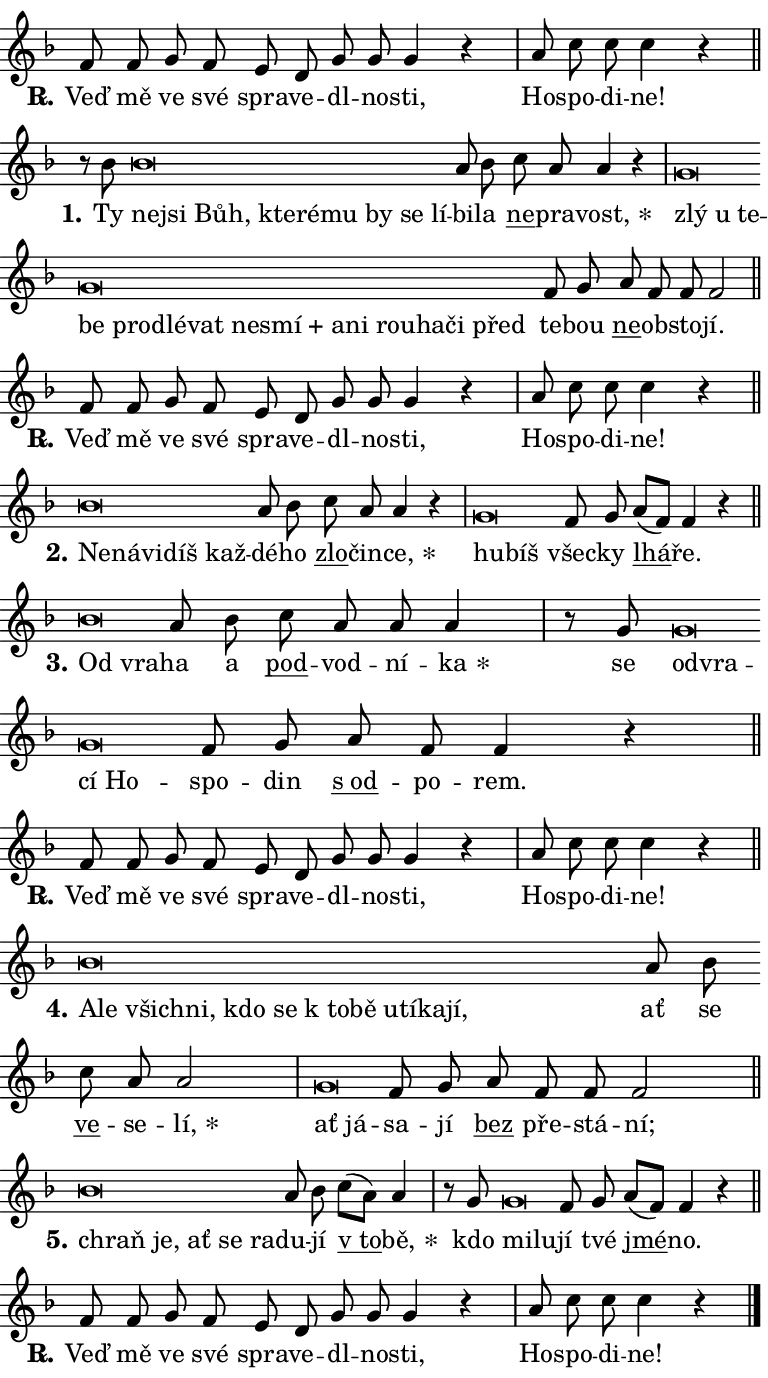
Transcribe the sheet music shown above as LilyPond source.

\version "2.24.0"
\header { tagline = "" }
\paper {
  indent = 0\cm
  top-margin = 0\cm
  right-margin = 0.13\cm % to fit lyric hyphens
  bottom-margin = 0\cm
  left-margin = 0\cm
  paper-width = 13\cm
  page-breaking = #ly:one-page-breaking
  system-system-spacing.basic-distance = #11
  score-system-spacing.basic-distance = #11
  ragged-last = ##f
}


%% Author: Thomas Morley
%% https://lists.gnu.org/archive/html/lilypond-user/2020-05/msg00002.html
#(define (line-position grob)
"Returns position of @var[grob} in current system:
   @code{'start}, if at first time-step
   @code{'end}, if at last time-step
   @code{'middle} otherwise
"
  (let* ((col (ly:item-get-column grob))
         (ln (ly:grob-object col 'left-neighbor))
         (rn (ly:grob-object col 'right-neighbor))
         (col-to-check-left (if (ly:grob? ln) ln col))
         (col-to-check-right (if (ly:grob? rn) rn col))
         (break-dir-left
           (and
             (ly:grob-property col-to-check-left 'non-musical #f)
             (ly:item-break-dir col-to-check-left)))
         (break-dir-right
           (and
             (ly:grob-property col-to-check-right 'non-musical #f)
             (ly:item-break-dir col-to-check-right))))
        (cond ((eqv? 1 break-dir-left) 'start)
              ((eqv? -1 break-dir-right) 'end)
              (else 'middle))))

#(define (tranparent-at-line-position vctor)
  (lambda (grob)
  "Relying on @code{line-position} select the relevant enry from @var{vctor}.
Used to determine transparency,"
    (case (line-position grob)
      ((end) (not (vector-ref vctor 0)))
      ((middle) (not (vector-ref vctor 1)))
      ((start) (not (vector-ref vctor 2))))))

noteHeadBreakVisibility =
#(define-music-function (break-visibility)(vector?)
"Makes @code{NoteHead}s transparent relying on @var{break-visibility}"
#{
  \override NoteHead.transparent =
    #(tranparent-at-line-position break-visibility)
#})

#(define delete-ledgers-for-transparent-note-heads
  (lambda (grob)
    "Reads whether a @code{NoteHead} is transparent.
If so this @code{NoteHead} is removed from @code{'note-heads} from
@var{grob}, which is supposed to be @code{LedgerLineSpanner}.
As a result ledgers are not printed for this @code{NoteHead}"
    (let* ((nhds-array (ly:grob-object grob 'note-heads))
           (nhds-list
             (if (ly:grob-array? nhds-array)
                 (ly:grob-array->list nhds-array)
                 '()))
           ;; Relies on the transparent-property being done before
           ;; Staff.LedgerLineSpanner.after-line-breaking is executed.
           ;; This is fragile ...
           (to-keep
             (remove
               (lambda (nhd)
                 (ly:grob-property nhd 'transparent #f))
               nhds-list)))
      ;; TODO find a better method to iterate over grob-arrays, similiar
      ;; to filter/remove etc for lists
      ;; For now rebuilt from scratch
      (set! (ly:grob-object grob 'note-heads)  '())
      (for-each
        (lambda (nhd)
          (ly:pointer-group-interface::add-grob grob 'note-heads nhd))
        to-keep))))

squashNotes = {
  \override NoteHead.X-extent = #'(-0.2 . 0.2)
  \override NoteHead.Y-extent = #'(-0.75 . 0)
  \override NoteHead.stencil =
    #(lambda (grob)
       (let ((pos (ly:grob-property grob 'staff-position)))
         (begin
           (if (< pos -7) (display "ERROR: Lower brevis then expected\n") (display ""))
           (if (<= pos -6) ly:text-interface::print ly:note-head::print))))
}
unSquashNotes = {
  \revert NoteHead.X-extent
  \revert NoteHead.Y-extent
  \revert NoteHead.stencil
}

hideNotes = \noteHeadBreakVisibility #begin-of-line-visible
unHideNotes = \noteHeadBreakVisibility #all-visible

% work-around for resetting accidentals
% https://lilypond.org/doc/v2.23/Documentation/notation/displaying-rhythms#unmetered-music
cadenzaMeasure = {
  \cadenzaOff
  \partial 1024 s1024
  \cadenzaOn
}

#(define-markup-command (accent layout props text) (markup?)
  "Underline accented syllable"
  (interpret-markup layout props
    #{\markup \override #'(offset . 4.3) \underline { #text }#}))

responsum = \markup \concat {
  "R" \hspace #-1.05 \path #0.1 #'((moveto 0 0.07) (lineto 0.9 0.8)) \hspace #0.05 "."
}

spaceSize = #0.6828661417322834 % exact space size for TeX Gyre Schola

\layout {
  \context {
    \Staff
    \remove "Time_signature_engraver"
    \override LedgerLineSpanner.after-line-breaking = #delete-ledgers-for-transparent-note-heads
  }
  \context {
    \Lyrics {
      \override LyricSpace.minimum-distance = \spaceSize
      \override LyricText.font-name = #"TeX Gyre Schola"
      \override LyricText.font-size = 1
      \override StanzaNumber.font-name = #"TeX Gyre Schola Bold"
      \override StanzaNumber.font-size = 1
    }
  }
  \context {
    \Score 
    \override NoteHead.text =
      #(lambda (grob) 
        (let ((pos (ly:grob-property grob 'staff-position)))
          #{\markup {
            \combine
              \halign #-0.55 \raise #(if (= pos -6) 0 0.5) \override #'(thickness . 2) \draw-line #'(3.2 . 0)
              \musicglyph "noteheads.sM1"
          }#}))
  }
}

% magnetic-lyrics.ily
%
%   written by
%     Jean Abou Samra <jean@abou-samra.fr>
%     Werner Lemberg <wl@gnu.org>
%
%   adapted by
%     Jiri Hon <jiri.hon@gmail.com>
%
% Version 2022-Apr-15

% https://www.mail-archive.com/lilypond-user@gnu.org/msg149350.html

#(define (Left_hyphen_pointer_engraver context)
   "Collect syllable-hyphen-syllable occurrences in lyrics and store
them in properties.  This engraver only looks to the left.  For
example, if the lyrics input is @code{foo -- bar}, it does the
following.

@itemize @bullet
@item
Set the @code{text} property of the @code{LyricHyphen} grob between
@q{foo} and @q{bar} to @code{foo}.

@item
Set the @code{left-hyphen} property of the @code{LyricText} grob with
text @q{foo} to the @code{LyricHyphen} grob between @q{foo} and
@q{bar}.
@end itemize

Use this auxiliary engraver in combination with the
@code{lyric-@/text::@/apply-@/magnetic-@/offset!} hook."
   (let ((hyphen #f)
         (text #f))
     (make-engraver
      (acknowledgers
       ((lyric-syllable-interface engraver grob source-engraver)
        (set! text grob)))
      (end-acknowledgers
       ((lyric-hyphen-interface engraver grob source-engraver)
        ;(when (not (grob::has-interface grob 'lyric-space-interface))
          (set! hyphen grob)));)
      ((stop-translation-timestep engraver)
       (when (and text hyphen)
         (ly:grob-set-object! text 'left-hyphen hyphen))
       (set! text #f)
       (set! hyphen #f)))))

#(define (lyric-text::apply-magnetic-offset! grob)
   "If the space between two syllables is less than the value in
property @code{LyricText@/.details@/.squash-threshold}, move the right
syllable to the left so that it gets concatenated with the left
syllable.

Use this function as a hook for
@code{LyricText@/.after-@/line-@/breaking} if the
@code{Left_@/hyphen_@/pointer_@/engraver} is active."
   (let ((hyphen (ly:grob-object grob 'left-hyphen #f)))
     (when hyphen
       (let ((left-text (ly:spanner-bound hyphen LEFT)))
         (when (grob::has-interface left-text 'lyric-syllable-interface)
           (let* ((common (ly:grob-common-refpoint grob left-text X))
                  (this-x-ext (ly:grob-extent grob common X))
                  (left-x-ext
                   (begin
                     ;; Trigger magnetism for left-text.
                     (ly:grob-property left-text 'after-line-breaking)
                     (ly:grob-extent left-text common X)))
                  ;; `delta` is the gap width between two syllables.
                  (delta (- (interval-start this-x-ext)
                            (interval-end left-x-ext)))
                  (details (ly:grob-property grob 'details))
                  (threshold (assoc-get 'squash-threshold details 0.2)))
             (when (< delta threshold)
               (let* (;; We have to manipulate the input text so that
                      ;; ligatures crossing syllable boundaries are not
                      ;; disabled.  For languages based on the Latin
                      ;; script this is essentially a beautification.
                      ;; However, for non-Western scripts it can be a
                      ;; necessity.
                      (lt (ly:grob-property left-text 'text))
                      (rt (ly:grob-property grob 'text))
                      (is-space (grob::has-interface hyphen 'lyric-space-interface))
                      (space (if is-space " " ""))
                      (extra-delta (if is-space spaceSize 0))
                      ;; Append new syllable.
                      (ltrt-space (if (and (string? lt) (string? rt))
                                (string-append lt space rt)
                                (make-concat-markup (list lt space rt))))
                      ;; Right-align `ltrt` to the right side.
                      (ltrt-space-markup (grob-interpret-markup
                               grob
                               (make-translate-markup
                                (cons (interval-length this-x-ext) 0)
                                (make-right-align-markup ltrt-space)))))
                 (begin
                   ;; Don't print `left-text`.
                   (ly:grob-set-property! left-text 'stencil #f)
                   ;; Set text and stencil (which holds all collected
                   ;; syllables so far) and shift it to the left.
                   (ly:grob-set-property! grob 'text ltrt-space)
                   (ly:grob-set-property! grob 'stencil ltrt-space-markup)
                   (ly:grob-translate-axis! grob (- (- delta extra-delta)) X))))))))))


#(define (lyric-hyphen::displace-bounds-first grob)
   ;; Make very sure this callback isn't triggered too early.
   (let ((left (ly:spanner-bound grob LEFT))
         (right (ly:spanner-bound grob RIGHT)))
     (ly:grob-property left 'after-line-breaking)
     (ly:grob-property right 'after-line-breaking)
     (ly:lyric-hyphen::print grob)))

squashThreshold = #0.4

\layout {
  \context {
    \Lyrics
    \consists #Left_hyphen_pointer_engraver
    \override LyricText.after-line-breaking =
      #lyric-text::apply-magnetic-offset!
    \override LyricHyphen.stencil = #lyric-hyphen::displace-bounds-first
    \override LyricText.details.squash-threshold = \squashThreshold
    \override LyricHyphen.minimum-distance = 0
    \override LyricHyphen.minimum-length = \squashThreshold
  }
}

squashText = \override LyricText.details.squash-threshold = 9999
unSquashText = \override LyricText.details.squash-threshold = \squashThreshold

leftText = \override LyricText.self-alignment-X = #LEFT
unLeftText = \revert LyricText.self-alignment-X

starOffset = #(lambda (grob) 
                (let ((x_offset (ly:self-alignment-interface::aligned-on-x-parent grob)))
                  (if (= x_offset 0) 0 (+ x_offset 1.2))))

star = #(define-music-function (syllable)(string?)
"Append star separator at the end of a syllable"
#{
  \once \override LyricText.X-offset = #starOffset
  \lyricmode { \markup {
    #syllable
    \override #'((font-name . "TeX Gyre Schola Bold")) \hspace #0.2 \lower #0.65 \larger "*"
  } }
#})

starAccent = #(define-music-function (syllable)(string?)
"Append star separator at the end of a syllable and make accent"
#{
  \once \override LyricText.X-offset = #starOffset
  \lyricmode { \markup {
    \accent #syllable
    \override #'((font-name . "TeX Gyre Schola Bold")) \hspace #0.2 \lower #0.65 \larger "*"
  } }
#})

breath = #(define-music-function (syllable)(string?)
"Append breathing indicator at the end of a syllable"
#{
  \lyricmode { \markup { #syllable "+" } }
#})

optionalBreath = #(define-music-function (syllable)(string?)
"Append optional breathing indicator at the end of a syllable"
#{
  \lyricmode { \markup { #syllable "(+)" } }
#})


\score {
    <<
        \new Voice = "melody" { \cadenzaOn \key f \major \relative { f'8 f g f e d \bar "" g g g4 r \cadenzaMeasure \bar "|" a8 c c c4 r \cadenzaMeasure \bar "||" \break } }
        \new Lyrics \lyricsto "melody" { \lyricmode { \set stanza = \responsum
Veď mě ve své spra -- ve -- dl -- no -- sti, Ho -- spo -- di -- ne! } }
    >>
    \layout {}
}

\score {
    <<
        \new Voice = "melody" { \cadenzaOn \key f \major \relative { r8 bes'8 \squashNotes bes\breve*1/16 \hideNotes \breve*1/16 \bar "" \breve*1/16 \bar "" \breve*1/16 \bar "" \breve*1/16 \bar "" \breve*1/16 \bar "" \breve*1/16 \bar "" \breve*1/16 \breve*1/16 \bar "" \unHideNotes \unSquashNotes a8 bes \bar "" c a a4 r \cadenzaMeasure \bar "|" \squashNotes g\breve*1/16 \hideNotes \breve*1/16 \bar "" \breve*1/16 \bar "" \breve*1/16 \bar "" \breve*1/16 \bar "" \breve*1/16 \bar "" \breve*1/16 \bar "" \breve*1/16 \bar "" \breve*1/16 \bar "" \breve*1/16 \bar "" \breve*1/16 \bar "" \breve*1/16 \bar "" \breve*1/16 \bar "" \breve*1/16 \breve*1/16 \bar "" \unHideNotes \unSquashNotes f8 g \bar "" a f f f2 \cadenzaMeasure \bar "||" \break } }
        \new Lyrics \lyricsto "melody" { \lyricmode { \set stanza = "1."
Ty \leftText nej -- \squashText si Bůh, kte -- ré -- mu by se lí -- \unLeftText \unSquashText bi -- la \markup \accent ne -- pra -- \star vost, \leftText zlý \squashText u te -- be pro -- dlé -- vat ne -- \breath "smí" a -- ni rou -- ha -- či před \unLeftText \unSquashText te -- bou \markup \accent ne -- ob -- sto -- jí. } }
    >>
    \layout {}
}

\score {
    <<
        \new Voice = "melody" { \cadenzaOn \key f \major \relative { f'8 f g f e d \bar "" g g g4 r \cadenzaMeasure \bar "|" a8 c c c4 r \cadenzaMeasure \bar "||" \break } }
        \new Lyrics \lyricsto "melody" { \lyricmode { \set stanza = \responsum
Veď mě ve své spra -- ve -- dl -- no -- sti, Ho -- spo -- di -- ne! } }
    >>
    \layout {}
}

\score {
    <<
        \new Voice = "melody" { \cadenzaOn \key f \major \relative { \squashNotes bes'\breve*1/16 \hideNotes \breve*1/16 \bar "" \breve*1/16 \bar "" \breve*1/16 \breve*1/16 \bar "" \unHideNotes \unSquashNotes a8 bes \bar "" c a a4 r \cadenzaMeasure \bar "|" \squashNotes g\breve*1/16 \hideNotes \breve*1/16 \bar "" \unHideNotes \unSquashNotes f8 g \bar "" a[( f)] f4 r \cadenzaMeasure \bar "||" \break } }
        \new Lyrics \lyricsto "melody" { \lyricmode { \set stanza = "2."
\leftText Ne -- \squashText ná -- vi -- díš kaž -- \unLeftText \unSquashText dé -- ho \markup \accent zlo -- čin -- \star ce, \leftText hu -- \squashText bíš \unLeftText \unSquashText všec -- ky \markup \accent lhá -- ře. } }
    >>
    \layout {}
}

\score {
    <<
        \new Voice = "melody" { \cadenzaOn \key f \major \relative { \squashNotes bes'\breve*1/16 \hideNotes \breve*1/16 \bar "" \unHideNotes \unSquashNotes a8 bes \bar "" c a a a4 \cadenzaMeasure \bar "|" r8 g8 \squashNotes g\breve*1/16 \hideNotes \breve*1/16 \bar "" \breve*1/16 \breve*1/16 \bar "" \unHideNotes \unSquashNotes f8 g \bar "" a f f4 r \cadenzaMeasure \bar "||" \break } }
        \new Lyrics \lyricsto "melody" { \lyricmode { \set stanza = "3."
\leftText Od \squashText vra -- \unLeftText \unSquashText ha a \markup \accent pod -- vod -- ní -- \star ka se \leftText od -- \squashText vra -- cí Ho -- \unLeftText \unSquashText spo -- din \markup \accent "s od" -- po -- rem. } }
    >>
    \layout {}
}

\score {
    <<
        \new Voice = "melody" { \cadenzaOn \key f \major \relative { f'8 f g f e d \bar "" g g g4 r \cadenzaMeasure \bar "|" a8 c c c4 r \cadenzaMeasure \bar "||" \break } }
        \new Lyrics \lyricsto "melody" { \lyricmode { \set stanza = \responsum
Veď mě ve své spra -- ve -- dl -- no -- sti, Ho -- spo -- di -- ne! } }
    >>
    \layout {}
}

\score {
    <<
        \new Voice = "melody" { \cadenzaOn \key f \major \relative { \squashNotes bes'\breve*1/16 \hideNotes \breve*1/16 \bar "" \breve*1/16 \bar "" \breve*1/16 \bar "" \breve*1/16 \bar "" \breve*1/16 \bar "" \breve*1/16 \bar "" \breve*1/16 \bar "" \breve*1/16 \bar "" \breve*1/16 \bar "" \breve*1/16 \breve*1/16 \bar "" \unHideNotes \unSquashNotes a8 bes \bar "" c a a2 \cadenzaMeasure \bar "|" \squashNotes g\breve*1/16 \hideNotes \breve*1/16 \bar "" \unHideNotes \unSquashNotes f8 g \bar "" a f f f2 \cadenzaMeasure \bar "||" \break } }
        \new Lyrics \lyricsto "melody" { \lyricmode { \set stanza = "4."
\leftText A -- \squashText le všich -- ni, kdo se "k to" -- bě u -- tí -- ka -- jí, \unLeftText \unSquashText ať se \markup \accent ve -- se -- \star lí, \leftText ať \squashText já -- \unLeftText \unSquashText sa -- jí \markup \accent bez pře -- stá -- ní; } }
    >>
    \layout {}
}

\score {
    <<
        \new Voice = "melody" { \cadenzaOn \key f \major \relative { \squashNotes bes'\breve*1/16 \hideNotes \breve*1/16 \bar "" \breve*1/16 \bar "" \breve*1/16 \breve*1/16 \bar "" \unHideNotes \unSquashNotes a8 bes \bar "" c[( a)] a4 \cadenzaMeasure \bar "|" r8 g8 \squashNotes g\breve*1/16 \hideNotes \breve*1/16 \bar "" \unHideNotes \unSquashNotes f8 g \bar "" a[( f)] f4 r \cadenzaMeasure \bar "||" \break } }
        \new Lyrics \lyricsto "melody" { \lyricmode { \set stanza = "5."
\leftText chraň \squashText je, ať se ra -- \unLeftText \unSquashText du -- jí \markup \accent "v to" -- \star bě, kdo \leftText mi -- \squashText lu -- \unLeftText \unSquashText jí tvé \markup \accent jmé -- no. } }
    >>
    \layout {}
}

\score {
    <<
        \new Voice = "melody" { \cadenzaOn \key f \major \relative { f'8 f g f e d \bar "" g g g4 r \cadenzaMeasure \bar "|" a8 c c c4 r \cadenzaMeasure \bar "||" \break } \bar "|." }
        \new Lyrics \lyricsto "melody" { \lyricmode { \set stanza = \responsum
Veď mě ve své spra -- ve -- dl -- no -- sti, Ho -- spo -- di -- ne! } }
    >>
    \layout {}
}
